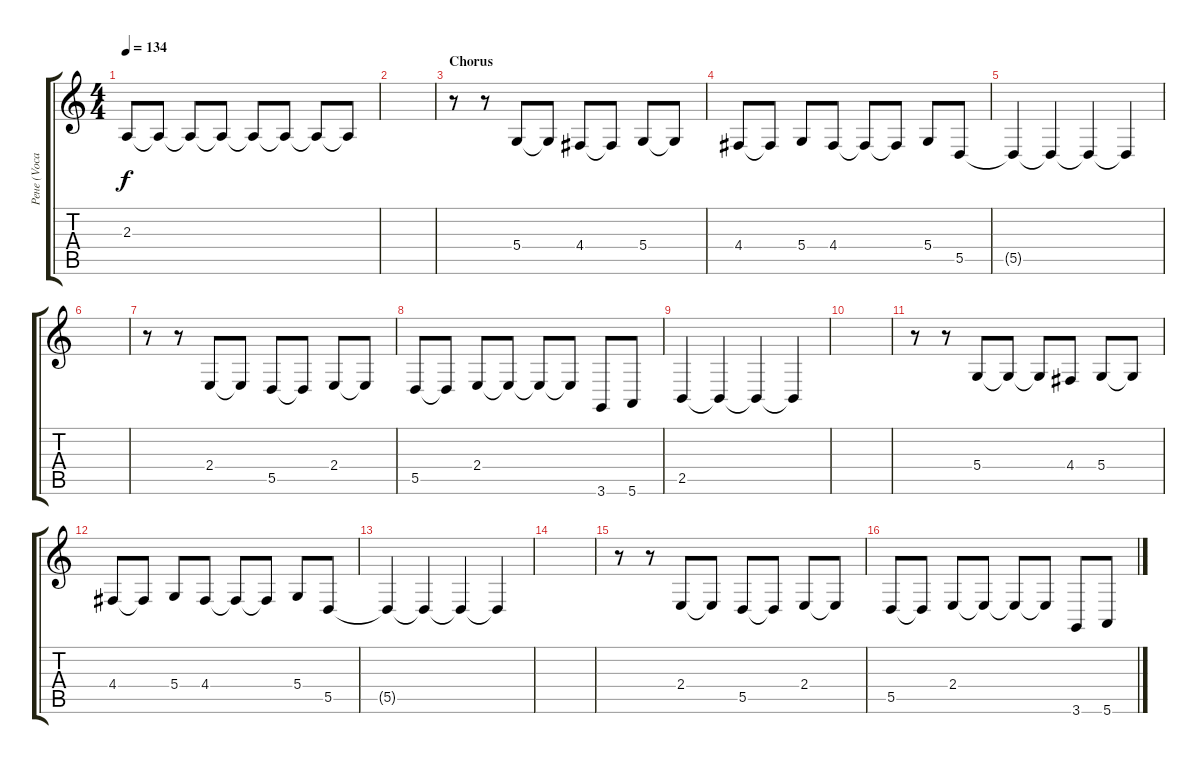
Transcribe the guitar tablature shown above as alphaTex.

\track ("Рене (Vocal)" "Рене (Voca") {instrument lead6voice}
\staff {score tabs}
\tuning (E4 B3 G3 D3 A2 E2) {hide}
\ts (4 4)
\tempo 134
\clef g2
\ks c
2.3.8{dy f} 2.3{t}.8 2.3{t}.8 2.3{t}.8 2.3{t}.8 2.3{t}.8 2.3{t}.8 2.3{t}.8 |
|
\section ("" "Chorus")
r.8 r.8 5.4.8 5.4{t}.8 4.4.8 4.4{t}.8 5.4.8 5.4{t}.8 |
4.4.8 4.4{t}.8 5.4.8 4.4.8 4.4{t}.8 4.4{t}.8 5.4.8 5.5.8 |
5.5{t}.4 5.5{t}.4 5.5{t}.4 5.5{t}.4 |
|
r.8 r.8 2.4.8 2.4{t}.8 5.5.8 5.5{t}.8 2.4.8 2.4{t}.8 |
5.5.8 5.5{t}.8 2.4.8 2.4{t}.8 2.4{t}.8 2.4{t}.8 3.6.8 5.6.8 |
2.5.4 2.5{t}.4 2.5{t}.4 2.5{t}.4 |
|
r.8 r.8 5.4.8 5.4{t}.8 5.4{t}.8 4.4.8 5.4.8 5.4{t}.8 |
4.4.8 4.4{t}.8 5.4.8 4.4.8 4.4{t}.8 4.4{t}.8 5.4.8 5.5.8 |
5.5{t}.4 5.5{t}.4 5.5{t}.4 5.5{t}.4 |
|
r.8 r.8 2.4.8 2.4{t}.8 5.5.8 5.5{t}.8 2.4.8 2.4{t}.8 |
5.5.8 5.5{t}.8 2.4.8 2.4{t}.8 2.4{t}.8 2.4{t}.8 3.6.8 5.6.8
